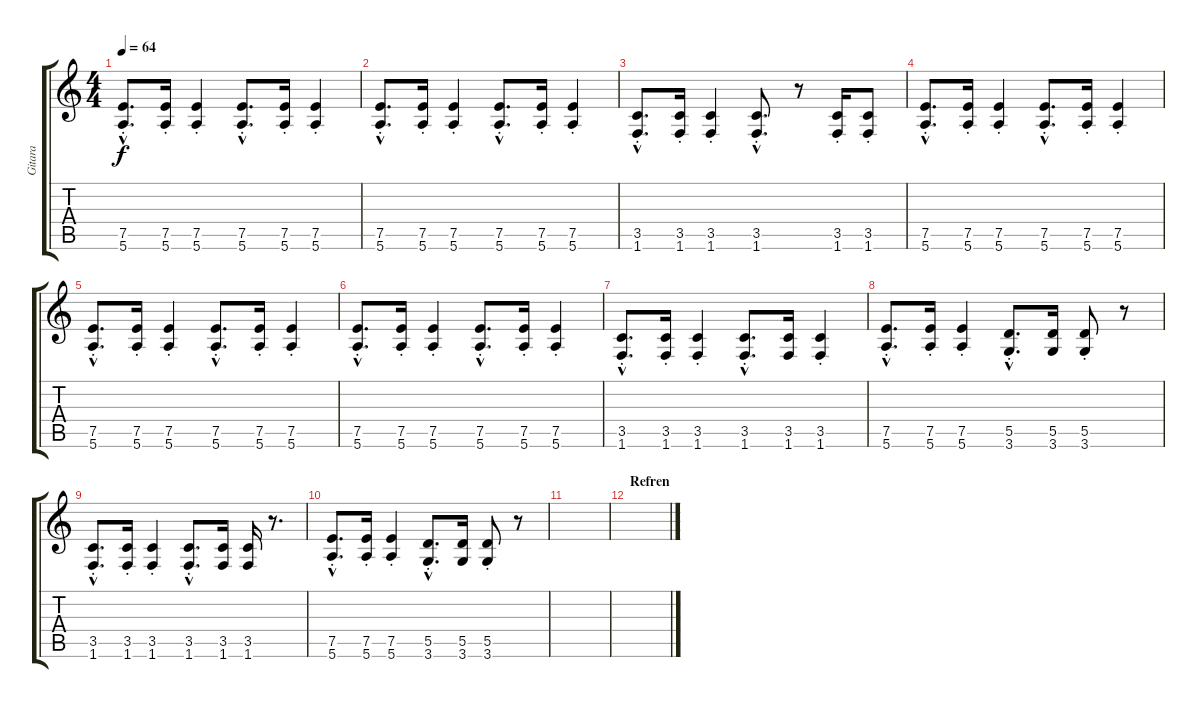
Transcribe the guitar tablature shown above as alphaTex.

\track ("Gitara" "Gitara") {instrument distortionguitar}
\staff {score tabs}
\tuning (E4 B3 G3 D3 A2 E2) {hide}
\ts (4 4)
\tempo 64
\clef g2
\ks c
(7.5{hac st} 5.6{hac st}).8{d dy f} (7.5{st} 5.6{st}).16 (7.5{st} 5.6{st}).4 (7.5{hac st} 5.6{hac st}).8{d} (7.5{st} 5.6{st}).16 (7.5{st} 5.6{st}).4 |
(7.5{hac st} 5.6{hac st}).8{d} (7.5{st} 5.6{st}).16 (7.5{st} 5.6{st}).4 (7.5{hac st} 5.6{hac st}).8{d} (7.5{st} 5.6{st}).16 (7.5{st} 5.6{st}).4 |
(3.5{hac st} 1.6{hac st}).8{d} (3.5{st} 1.6{st}).16 (3.5{st} 1.6{st}).4 (3.5{hac st} 1.6{hac st}).8{d} r.8 (3.5{st} 1.6{st}).16 (3.5{st} 1.6{st}).8 |
(7.5{hac st} 5.6{hac st}).8{d} (7.5{st} 5.6{st}).16 (7.5{st} 5.6{st}).4 (7.5{hac st} 5.6{hac st}).8{d} (7.5{st} 5.6{st}).16 (7.5{st} 5.6{st}).4 |
(7.5{hac st} 5.6{hac st}).8{d} (7.5{st} 5.6{st}).16 (7.5{st} 5.6{st}).4 (7.5{hac st} 5.6{hac st}).8{d} (7.5{st} 5.6{st}).16 (7.5{st} 5.6{st}).4 |
(7.5{hac st} 5.6{hac st}).8{d} (7.5{st} 5.6{st}).16 (7.5{st} 5.6{st}).4 (7.5{hac st} 5.6{hac st}).8{d} (7.5{st} 5.6{st}).16 (7.5{st} 5.6{st}).4 |
(3.5{hac st} 1.6{hac st}).8{d} (3.5{st} 1.6{st}).16 (3.5{st} 1.6{st}).4 (3.5{hac st} 1.6{hac st}).8{d} (3.5 1.6).16 (3.5{st} 1.6{st}).4 |
(7.5{hac st} 5.6{hac st}).8{d} (7.5{st} 5.6{st}).16 (7.5{st} 5.6{st}).4 (5.5{hac st} 3.6{hac st}).8{d} (5.5 3.6).16 (5.5{st} 3.6{st}).8 r.8 |
(3.5{hac st} 1.6{hac st}).8{d} (3.5{st} 1.6{st}).16 (3.5{st} 1.6{st}).4 (3.5{hac st} 1.6{hac st}).8{d} (3.5 1.6).16 (3.5 1.6).16 r.8{d} |
(7.5{hac st} 5.6{hac st}).8{d} (7.5{st} 5.6{st}).16 (7.5{st} 5.6{st}).4 (5.5{hac st} 3.6{hac st}).8{d} (5.5 3.6).16 (5.5{st} 3.6{st}).8 r.8 |
|
\section ("" "Refren")
